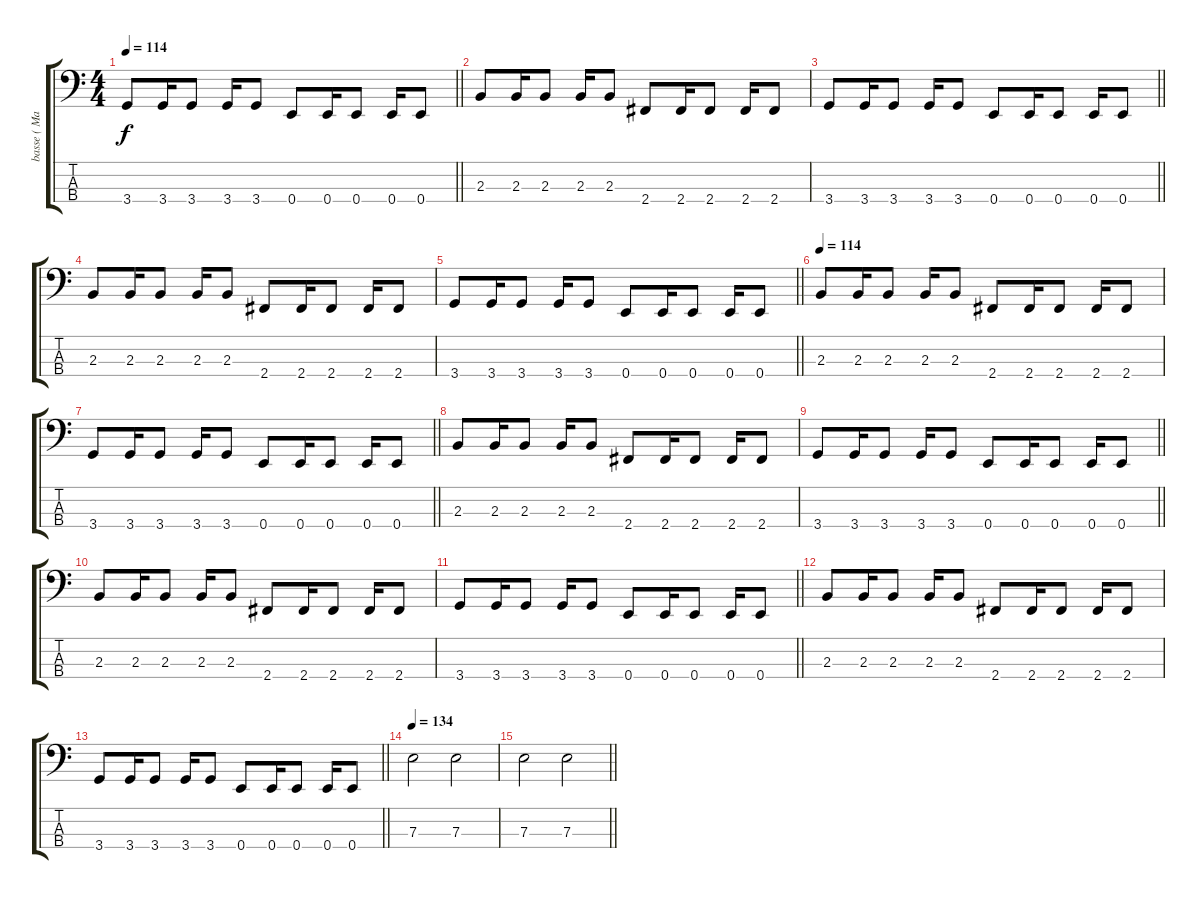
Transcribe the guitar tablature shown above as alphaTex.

\track ("basse ( Maxime )" "basse ( Ma") {instrument electricbasspick}
\staff {score tabs}
\tuning (G2 D2 A1 E1) {hide}
\ts (4 4)
\tempo 114
\clef f4
\barLineRight lightlight
\ks c
3.4.8{dy f} 3.4.16 3.4.8 3.4.16 3.4.8 0.4.8 0.4.16 0.4.8 0.4.16 0.4.8 |
2.3.8 2.3.16 2.3.8 2.3.16 2.3.8 2.4.8 2.4.16 2.4.8 2.4.16 2.4.8 |
\barLineRight lightlight
3.4.8 3.4.16 3.4.8 3.4.16 3.4.8 0.4.8 0.4.16 0.4.8 0.4.16 0.4.8 |
2.3.8 2.3.16 2.3.8 2.3.16 2.3.8 2.4.8 2.4.16 2.4.8 2.4.16 2.4.8 |
\barLineRight lightlight
3.4.8 3.4.16 3.4.8 3.4.16 3.4.8 0.4.8 0.4.16 0.4.8 0.4.16 0.4.8 |
\tempo 114
2.3.8 2.3.16 2.3.8 2.3.16 2.3.8 2.4.8 2.4.16 2.4.8 2.4.16 2.4.8 |
\barLineRight lightlight
3.4.8 3.4.16 3.4.8 3.4.16 3.4.8 0.4.8 0.4.16 0.4.8 0.4.16 0.4.8 |
2.3.8 2.3.16 2.3.8 2.3.16 2.3.8 2.4.8 2.4.16 2.4.8 2.4.16 2.4.8 |
\barLineRight lightlight
3.4.8 3.4.16 3.4.8 3.4.16 3.4.8 0.4.8 0.4.16 0.4.8 0.4.16 0.4.8 |
2.3.8 2.3.16 2.3.8 2.3.16 2.3.8 2.4.8 2.4.16 2.4.8 2.4.16 2.4.8 |
\barLineRight lightlight
3.4.8 3.4.16 3.4.8 3.4.16 3.4.8 0.4.8 0.4.16 0.4.8 0.4.16 0.4.8 |
2.3.8 2.3.16 2.3.8 2.3.16 2.3.8 2.4.8 2.4.16 2.4.8 2.4.16 2.4.8 |
\barLineRight lightlight
3.4.8 3.4.16 3.4.8 3.4.16 3.4.8 0.4.8 0.4.16 0.4.8 0.4.16 0.4.8 |
\tempo 134
7.3.2 7.3.2 |
\barLineRight lightlight
7.3.2 7.3.2
